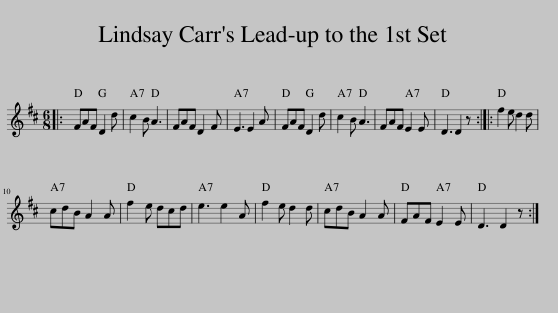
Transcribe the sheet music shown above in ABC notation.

X:1
L:1/8
M:6/8
I:linebreak $
K:D
V:1 treble
V:1
|: FAF D2 d | c2 B A3 | FAF D2 F | E3 E2 A | FAF D2 d | %5
 c2 B A3 | FAF E2 E | D3 D2 z :: f2 e d2 d |$ cdB A2 A | %10
 f2 e dcd | e3 e2 A | f2 e d2 d | cdB A2 A | FAF E2 E | %15
 D3 D2 z :| %16
